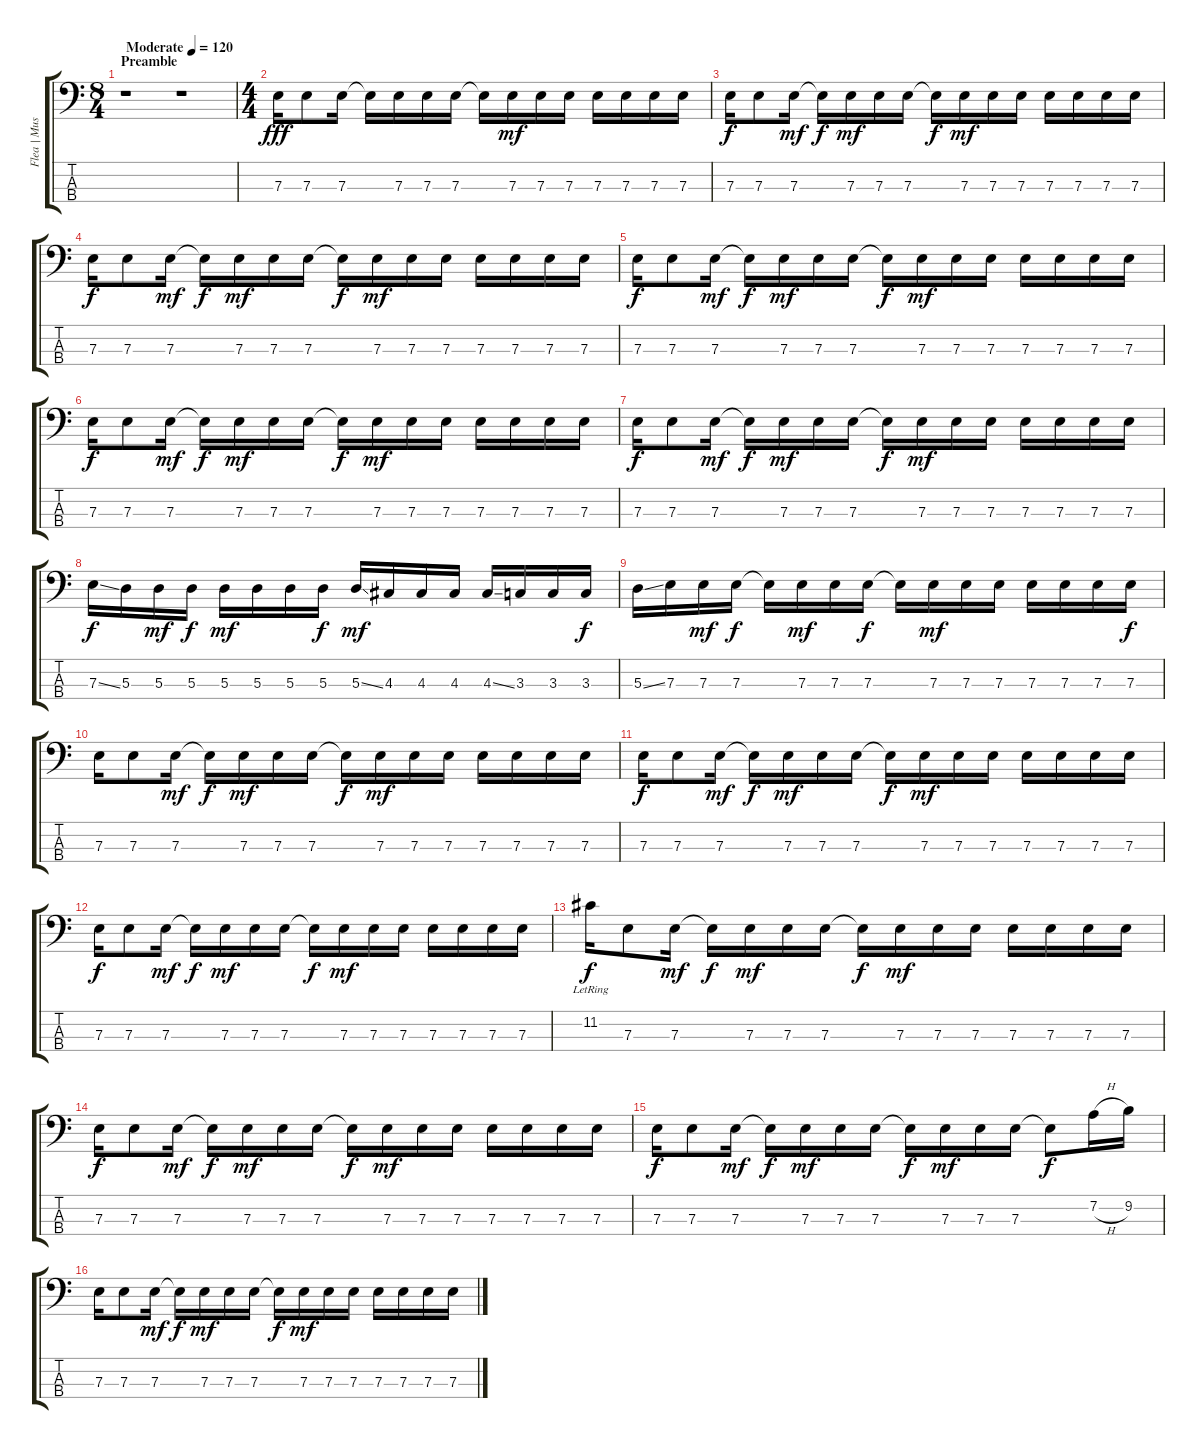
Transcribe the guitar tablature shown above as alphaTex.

\track ("Flea | Music Man Stingray | Bass" "Flea | Mus") {instrument electricbassfinger}
\staff {score tabs}
\tuning (G2 D2 A1 E1) {hide}
\ts (8 4)
\section ("" "Preamble")
\tempo (120 "Moderate")
\clef f4
\ks c
r.1{dy fff instrument electricbassfinger} r.1 |
\ts (4 4)
7.3.16 7.3.8 7.3.16 7.3{t}.16 7.3.16 7.3.16 7.3.16 7.3{t}.16 7.3.16{dy mf} 7.3.16 7.3.16 7.3.16 7.3.16 7.3.16 7.3.16 |
7.3.16{dy f} 7.3.8 7.3.16{dy mf} 7.3{t}.16{dy f} 7.3.16{dy mf} 7.3.16 7.3.16 7.3{t}.16{dy f} 7.3.16{dy mf} 7.3.16 7.3.16 7.3.16 7.3.16 7.3.16 7.3.16 |
7.3.16{dy f} 7.3.8 7.3.16{dy mf} 7.3{t}.16{dy f} 7.3.16{dy mf} 7.3.16 7.3.16 7.3{t}.16{dy f} 7.3.16{dy mf} 7.3.16 7.3.16 7.3.16 7.3.16 7.3.16 7.3.16 |
7.3.16{dy f} 7.3.8 7.3.16{dy mf} 7.3{t}.16{dy f} 7.3.16{dy mf} 7.3.16 7.3.16 7.3{t}.16{dy f} 7.3.16{dy mf} 7.3.16 7.3.16 7.3.16 7.3.16 7.3.16 7.3.16 |
7.3.16{dy f} 7.3.8 7.3.16{dy mf} 7.3{t}.16{dy f} 7.3.16{dy mf} 7.3.16 7.3.16 7.3{t}.16{dy f} 7.3.16{dy mf} 7.3.16 7.3.16 7.3.16 7.3.16 7.3.16 7.3.16 |
7.3.16{dy f} 7.3.8 7.3.16{dy mf} 7.3{t}.16{dy f} 7.3.16{dy mf} 7.3.16 7.3.16 7.3{t}.16{dy f} 7.3.16{dy mf} 7.3.16 7.3.16 7.3.16 7.3.16 7.3.16 7.3.16 |
7.3{ss}.16{dy f} 5.3.16 5.3.16{dy mf} 5.3.16{dy f} 5.3.16{dy mf} 5.3.16 5.3.16 5.3.16{dy f} 5.3{ss}.16{dy mf} 4.3.16 4.3.16 4.3.16 4.3{ss}.16 3.3.16 3.3.16 3.3.16{dy f} |
5.3{ss}.16 7.3.16 7.3.16{dy mf} 7.3.16{dy f} 7.3{t}.16 7.3.16{dy mf} 7.3.16 7.3.16{dy f} 7.3{t}.16 7.3.16{dy mf} 7.3.16 7.3.16 7.3.16 7.3.16 7.3.16 7.3.16{dy f} |
7.3.16 7.3.8 7.3.16{dy mf} 7.3{t}.16{dy f} 7.3.16{dy mf} 7.3.16 7.3.16 7.3{t}.16{dy f} 7.3.16{dy mf} 7.3.16 7.3.16 7.3.16 7.3.16 7.3.16 7.3.16 |
7.3.16{dy f} 7.3.8 7.3.16{dy mf} 7.3{t}.16{dy f} 7.3.16{dy mf} 7.3.16 7.3.16 7.3{t}.16{dy f} 7.3.16{dy mf} 7.3.16 7.3.16 7.3.16 7.3.16 7.3.16 7.3.16 |
7.3.16{dy f} 7.3.8 7.3.16{dy mf} 7.3{t}.16{dy f} 7.3.16{dy mf} 7.3.16 7.3.16 7.3{t}.16{dy f} 7.3.16{dy mf} 7.3.16 7.3.16 7.3.16 7.3.16 7.3.16 7.3.16 |
11.2{lr}.16{dy f} 7.3.8 7.3.16{dy mf} 7.3{t}.16{dy f} 7.3.16{dy mf} 7.3.16 7.3.16 7.3{t}.16{dy f} 7.3.16{dy mf} 7.3.16 7.3.16 7.3.16 7.3.16 7.3.16 7.3.16 |
7.3.16{dy f} 7.3.8 7.3.16{dy mf} 7.3{t}.16{dy f} 7.3.16{dy mf} 7.3.16 7.3.16 7.3{t}.16{dy f} 7.3.16{dy mf} 7.3.16 7.3.16 7.3.16 7.3.16 7.3.16 7.3.16 |
7.3.16{dy f} 7.3.8 7.3.16{dy mf} 7.3{t}.16{dy f} 7.3.16{dy mf} 7.3.16 7.3.16 7.3{t}.16{dy f} 7.3.16{dy mf} 7.3.16 7.3.16 7.3{t}.8{dy f} 7.2{h}.16 9.2.16 |
7.3.16 7.3.8 7.3.16{dy mf} 7.3{t}.16{dy f} 7.3.16{dy mf} 7.3.16 7.3.16 7.3{t}.16{dy f} 7.3.16{dy mf} 7.3.16 7.3.16 7.3.16 7.3.16 7.3.16 7.3.16
